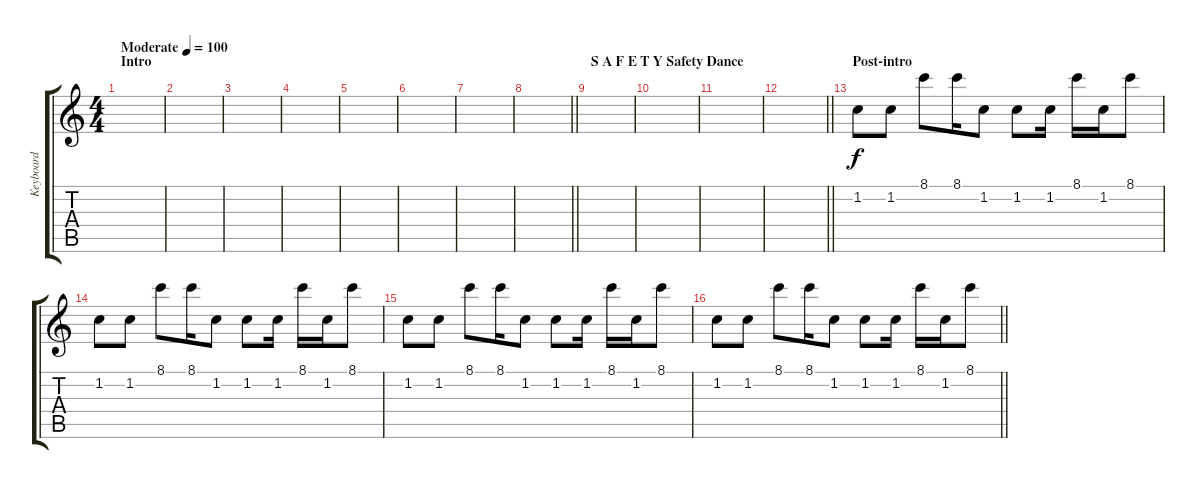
\track ("Keyboard" "Keyboard") {instrument lead2sawtooth}
\staff {score tabs}
\tuning (E5 B4 G4 D4 A3 E3) {hide}
\ts (4 4)
\section ("" "Intro")
\tempo (100 "Moderate")
\clef g2
\ks c
|
|
|
|
|
|
|
\barLineRight lightlight
|
\section ("" "S A F E T Y Safety Dance")
|
|
|
\barLineRight lightlight
|
\section ("" "Post-intro")
1.2.8 1.2.8 8.1.8 8.1.16 1.2.8 1.2.8 1.2.16 8.1.16 1.2.16 8.1.8 |
1.2.8 1.2.8 8.1.8 8.1.16 1.2.8 1.2.8 1.2.16 8.1.16 1.2.16 8.1.8 |
1.2.8 1.2.8 8.1.8 8.1.16 1.2.8 1.2.8 1.2.16 8.1.16 1.2.16 8.1.8 |
\barLineRight lightlight
1.2.8 1.2.8 8.1.8 8.1.16 1.2.8 1.2.8 1.2.16 8.1.16 1.2.16 8.1.8
